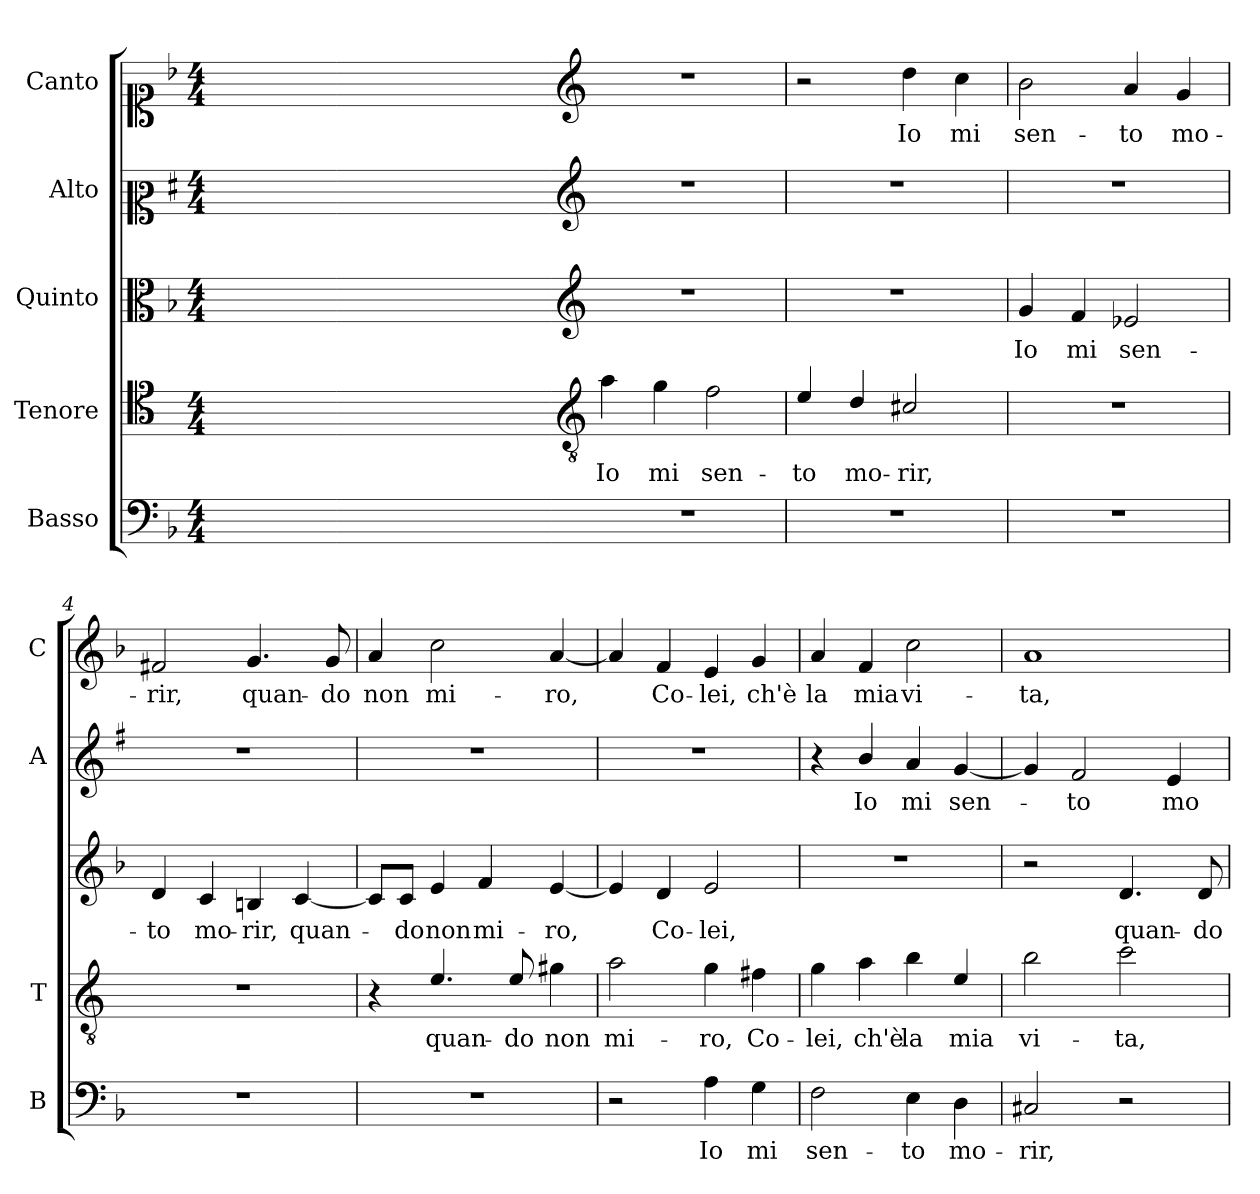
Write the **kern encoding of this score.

**kern	**text	**kern	**text	**kern	**text	**kern	**text	**kern	**text
*part5	*part5	*part4	*part4	*part3	*part3	*part2	*part2	*part1	*part1
*staff5	*staff5	*staff4	*staff4	*staff3	*staff3	*staff2	*staff2	*staff1	*staff1
*I"Basso	*	*I"Tenore	*	*I"Quinto	*	*I"Alto	*	*I"Canto	*
*I'B	*	*I'T	*	*	*	*I'A	*	*I'C	*
*clefF4	*	*clefC4	*	*clefC3	*	*clefC2	*	*clefC1	*
*	*	*ITrd4c7	*	*	*	*ITrd1c2	*	*	*
*k[b-]	*	*k[b-]	*	*k[b-]	*	*k[b-]	*	*k[b-]	*
*F:	*	*F:	*	*F:	*	*F:	*	*F:	*
*M4/4	*	*M4/4	*	*M4/4	*	*M4/4	*	*M4/4	*
=	=	=	=	=	=	=	=	=	=
1ryy	.	1ryy	.	1ryy	.	1ryy	.	1ryy	.
=1X-	=1X-	=1X-	=1X-	=1X-	=1X-	=1X-	=1X-	=1X-	=1X-
4ryy	.	4ryy	.	4ryy	.	4ryy	.	4ryy	.
4ryy	.	4ryy	.	4ryy	.	4ryy	.	4ryy	.
4ryy	.	4ryy	.	4ryy	.	4ryy	.	4ryy	.
4ryy	.	4ryy	.	4ryy	.	4ryy	.	4ryy	.
=1-	=1-	=1-	=1-	=1-	=1-	=1-	=1-	=1-	=1-
*	*	*clefGv2	*	*clefG2	*	*clefG2	*	*clefG2	*
!	!	!	!LO:LY:b	!	!	!	!	!	!
1r	.	4d\	Io	1r	.	1r	.	1r	.
!	!	!	!LO:LY:b	!	!	!	!	!	!
.	.	4c\	mi	.	.	.	.	.	.
!	!	!	!LO:LY:b	!	!	!	!	!	!
.	.	2B-\	sen-	.	.	.	.	.	.
=2	=2	=2	=2	=2	=2	=2	=2	=2	=2
!	!	!	!LO:LY:b	!	!	!	!	!	!
1r	.	4A/	-to	1r	.	1r	.	2r	.
!	!	!	!LO:LY:b	!	!	!	!	!	!
.	.	4G/	mo-	.	.	.	.	.	.
!	!	!	!LO:LY:b	!	!	!	!	!	!LO:LY:b
.	.	2F#X/	-rir,	.	.	.	.	4dd\	Io
!	!	!	!	!	!	!	!	!	!LO:LY:b
.	.	.	.	.	.	.	.	4cc\	mi
=3	=3	=3	=3	=3	=3	=3	=3	=3	=3
!	!	!	!	!	!LO:LY:b	!	!	!	!LO:LY:b
1r	.	1r	.	4g/	Io	1r	.	2b-\	sen-
!	!	!	!	!	!LO:LY:b	!	!	!	!
.	.	.	.	4f/	mi	.	.	.	.
!	!	!	!	!	!LO:LY:b	!	!	!	!LO:LY:b
.	.	.	.	2e-X/	sen-	.	.	4a/	-to
!	!	!	!	!	!	!	!	!	!LO:LY:b
.	.	.	.	.	.	.	.	4g/	mo-
=4	=4	=4	=4	=4	=4	=4	=4	=4	=4
!	!	!	!	!	!LO:LY:b	!	!	!	!LO:LY:b
1r	.	1r	.	4d/	-to	1r	.	2f#X/	-rir,
!	!	!	!	!	!LO:LY:b	!	!	!	!
.	.	.	.	4c/	mo-	.	.	.	.
!	!	!	!	!	!LO:LY:b	!	!	!	!LO:LY:b
.	.	.	.	4Bn/	-rir,	.	.	4.g/	quan-
!	!	!	!	!	!LO:LY:b	!	!	!	!
.	.	.	.	[4c/	quan-	.	.	.	.
!	!	!	!	!	!	!	!	!	!LO:LY:b
.	.	.	.	.	.	.	.	8g/	-do
=5	=5	=5	=5	=5	=5	=5	=5	=5	=5
!	!	!	!	!	!	!	!	!	!LO:LY:b
1r	.	4r	.	8c/L]	.	1r	.	4a/	non
!	!	!	!	!	!LO:LY:b	!	!	!	!
.	.	.	.	8c/J	-do	.	.	.	.
!	!	!	!LO:LY:b	!	!LO:LY:b	!	!	!	!LO:LY:b
.	.	4.A/	quan-	4e/	non	.	.	2cc\	mi-
!	!	!	!	!	!LO:LY:b	!	!	!	!
.	.	.	.	4f/	mi-	.	.	.	.
!	!	!	!LO:LY:b	!	!	!	!	!	!
.	.	8A/	-do	.	.	.	.	.	.
!	!	!	!LO:LY:b	!	!LO:LY:b	!	!	!	!LO:LY:b
.	.	4c#X\	non	[4e/	-ro,	.	.	[4a/	-ro,
!!LO:LB:g=z
=6	=6	=6	=6	=6	=6	=6	=6	=6	=6
!	!	!	!LO:LY:b	!	!	!	!	!	!
2r	.	2d\	mi-	4e/]	.	1r	.	4a/]	.
!	!	!	!	!	!LO:LY:b	!	!	!	!LO:LY:b
.	.	.	.	4d/	Co-	.	.	4f/	Co-
!	!LO:LY:b	!	!LO:LY:b	!	!LO:LY:b	!	!	!	!LO:LY:b
4A\	Io	4c\	-ro,	2e/	-lei,	.	.	4e/	-lei,
!	!LO:LY:b	!	!LO:LY:b	!	!	!	!	!	!LO:LY:b
4G\	mi	4Bn\	Co-	.	.	.	.	4g/	ch'è
=7	=7	=7	=7	=7	=7	=7	=7	=7	=7
!	!LO:LY:b	!	!LO:LY:b	!	!	!	!	!	!LO:LY:b
2F\	sen-	4c\	-lei,	1r	.	4r	.	4a/	la
!	!	!	!LO:LY:b	!	!	!	!LO:LY:b	!	!LO:LY:b
.	.	4d\	ch'è	.	.	4a/	Io	4f/	mia
!	!LO:LY:b	!	!LO:LY:b	!	!	!	!LO:LY:b	!	!LO:LY:b
4E\	-to	4e\	la	.	.	4g/	mi	2cc\	vi-
!	!LO:LY:b	!	!LO:LY:b	!	!	!	!LO:LY:b	!	!
4D\	mo-	4A/	mia	.	.	[4f/	sen-	.	.
=8	=8	=8	=8	=8	=8	=8	=8	=8	=8
!	!LO:LY:b	!	!LO:LY:b	!	!	!	!	!	!LO:LY:b
2C#X/	-rir,	2e\	vi-	2r	.	4f/]	.	1a	-ta,
!	!	!	!	!	!	!	!LO:LY:b	!	!
.	.	.	.	.	.	2e/	-to	.	.
!	!	!	!LO:LY:b	!	!LO:LY:b	!	!	!	!
2r	.	2f\	-ta,	4.d/	quan-	.	.	.	.
!	!	!	!	!	!	!	!LO:LY:b	!	!
.	.	.	.	.	.	4d/	mo-	.	.
!	!	!	!	!	!LO:LY:b	!	!	!	!
.	.	.	.	8d/	-do	.	.	.	.
=	=	=	=	=	=	=	=	=	=
*-	*-	*-	*-	*-	*-	*-	*-	*-	*-
